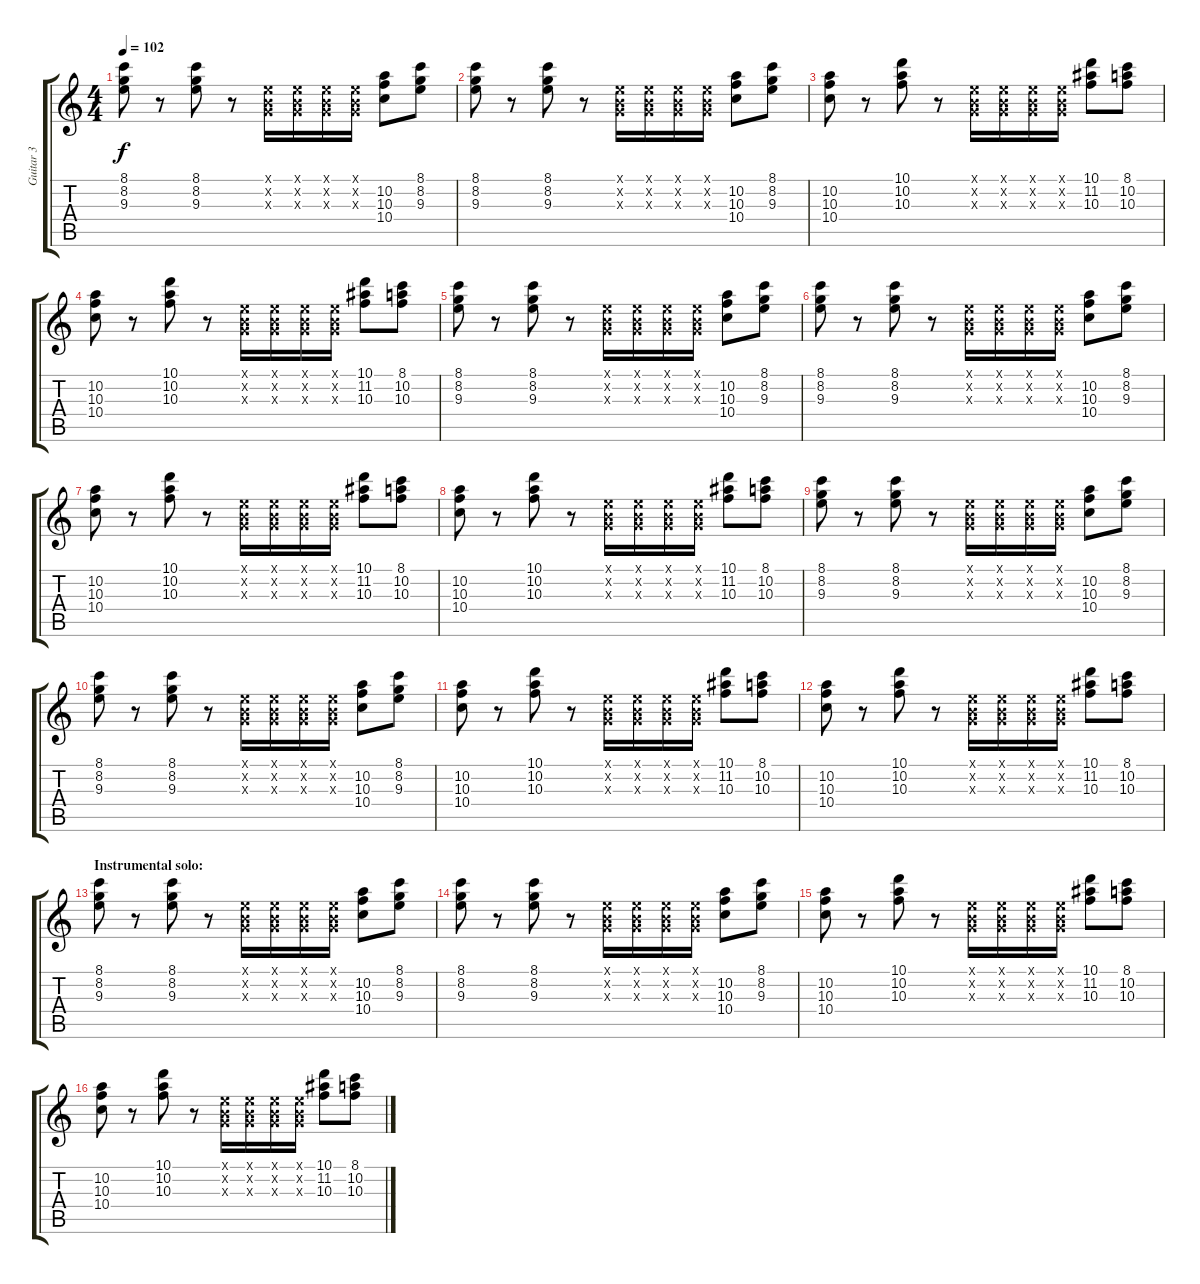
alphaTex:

\track ("Guitar 3" "Guitar 3") {instrument overdrivenguitar}
\staff {score tabs}
\tuning (E4 B3 G3 D3 A2 E2) {hide}
\ts (4 4)
\tempo 102
\clef g2
\ks c
(8.1 8.2 9.3).8{dy f} r.8 (8.1 8.2 9.3).8 r.8 (0.1{x} 0.2{x} 0.3{x}).16 (0.1{x} 0.2{x} 0.3{x}).16 (0.1{x} 0.2{x} 0.3{x}).16 (0.1{x} 0.2{x} 0.3{x}).16 (10.2 10.3 10.4).8 (8.1 8.2 9.3).8 |
(8.1 8.2 9.3).8 r.8 (8.1 8.2 9.3).8 r.8 (0.1{x} 0.2{x} 0.3{x}).16 (0.1{x} 0.2{x} 0.3{x}).16 (0.1{x} 0.2{x} 0.3{x}).16 (0.1{x} 0.2{x} 0.3{x}).16 (10.2 10.3 10.4).8 (8.1 8.2 9.3).8 |
(10.2 10.3 10.4).8 r.8 (10.1 10.2 10.3).8 r.8 (0.1{x} 0.2{x} 0.3{x}).16 (0.1{x} 0.2{x} 0.3{x}).16 (0.1{x} 0.2{x} 0.3{x}).16 (0.1{x} 0.2{x} 0.3{x}).16 (10.1 11.2 10.3).8 (8.1 10.2 10.3).8 |
(10.2 10.3 10.4).8 r.8 (10.1 10.2 10.3).8 r.8 (0.1{x} 0.2{x} 0.3{x}).16 (0.1{x} 0.2{x} 0.3{x}).16 (0.1{x} 0.2{x} 0.3{x}).16 (0.1{x} 0.2{x} 0.3{x}).16 (10.1 11.2 10.3).8 (8.1 10.2 10.3).8 |
(8.1 8.2 9.3).8 r.8 (8.1 8.2 9.3).8 r.8 (0.1{x} 0.2{x} 0.3{x}).16 (0.1{x} 0.2{x} 0.3{x}).16 (0.1{x} 0.2{x} 0.3{x}).16 (0.1{x} 0.2{x} 0.3{x}).16 (10.2 10.3 10.4).8 (8.1 8.2 9.3).8 |
(8.1 8.2 9.3).8 r.8 (8.1 8.2 9.3).8 r.8 (0.1{x} 0.2{x} 0.3{x}).16 (0.1{x} 0.2{x} 0.3{x}).16 (0.1{x} 0.2{x} 0.3{x}).16 (0.1{x} 0.2{x} 0.3{x}).16 (10.2 10.3 10.4).8 (8.1 8.2 9.3).8 |
(10.2 10.3 10.4).8 r.8 (10.1 10.2 10.3).8 r.8 (0.1{x} 0.2{x} 0.3{x}).16 (0.1{x} 0.2{x} 0.3{x}).16 (0.1{x} 0.2{x} 0.3{x}).16 (0.1{x} 0.2{x} 0.3{x}).16 (10.1 11.2 10.3).8 (8.1 10.2 10.3).8 |
(10.2 10.3 10.4).8 r.8 (10.1 10.2 10.3).8 r.8 (0.1{x} 0.2{x} 0.3{x}).16 (0.1{x} 0.2{x} 0.3{x}).16 (0.1{x} 0.2{x} 0.3{x}).16 (0.1{x} 0.2{x} 0.3{x}).16 (10.1 11.2 10.3).8 (8.1 10.2 10.3).8 |
(8.1 8.2 9.3).8 r.8 (8.1 8.2 9.3).8 r.8 (0.1{x} 0.2{x} 0.3{x}).16 (0.1{x} 0.2{x} 0.3{x}).16 (0.1{x} 0.2{x} 0.3{x}).16 (0.1{x} 0.2{x} 0.3{x}).16 (10.2 10.3 10.4).8 (8.1 8.2 9.3).8 |
(8.1 8.2 9.3).8 r.8 (8.1 8.2 9.3).8 r.8 (0.1{x} 0.2{x} 0.3{x}).16 (0.1{x} 0.2{x} 0.3{x}).16 (0.1{x} 0.2{x} 0.3{x}).16 (0.1{x} 0.2{x} 0.3{x}).16 (10.2 10.3 10.4).8 (8.1 8.2 9.3).8 |
(10.2 10.3 10.4).8 r.8 (10.1 10.2 10.3).8 r.8 (0.1{x} 0.2{x} 0.3{x}).16 (0.1{x} 0.2{x} 0.3{x}).16 (0.1{x} 0.2{x} 0.3{x}).16 (0.1{x} 0.2{x} 0.3{x}).16 (10.1 11.2 10.3).8 (8.1 10.2 10.3).8 |
(10.2 10.3 10.4).8 r.8 (10.1 10.2 10.3).8 r.8 (0.1{x} 0.2{x} 0.3{x}).16 (0.1{x} 0.2{x} 0.3{x}).16 (0.1{x} 0.2{x} 0.3{x}).16 (0.1{x} 0.2{x} 0.3{x}).16 (10.1 11.2 10.3).8 (8.1 10.2 10.3).8 |
\section ("" "Instrumental solo:")
(8.1 8.2 9.3).8 r.8 (8.1 8.2 9.3).8 r.8 (0.1{x} 0.2{x} 0.3{x}).16 (0.1{x} 0.2{x} 0.3{x}).16 (0.1{x} 0.2{x} 0.3{x}).16 (0.1{x} 0.2{x} 0.3{x}).16 (10.2 10.3 10.4).8 (8.1 8.2 9.3).8 |
(8.1 8.2 9.3).8 r.8 (8.1 8.2 9.3).8 r.8 (0.1{x} 0.2{x} 0.3{x}).16 (0.1{x} 0.2{x} 0.3{x}).16 (0.1{x} 0.2{x} 0.3{x}).16 (0.1{x} 0.2{x} 0.3{x}).16 (10.2 10.3 10.4).8 (8.1 8.2 9.3).8 |
(10.2 10.3 10.4).8 r.8 (10.1 10.2 10.3).8 r.8 (0.1{x} 0.2{x} 0.3{x}).16 (0.1{x} 0.2{x} 0.3{x}).16 (0.1{x} 0.2{x} 0.3{x}).16 (0.1{x} 0.2{x} 0.3{x}).16 (10.1 11.2 10.3).8 (8.1 10.2 10.3).8 |
(10.2 10.3 10.4).8 r.8 (10.1 10.2 10.3).8 r.8 (0.1{x} 0.2{x} 0.3{x}).16 (0.1{x} 0.2{x} 0.3{x}).16 (0.1{x} 0.2{x} 0.3{x}).16 (0.1{x} 0.2{x} 0.3{x}).16 (10.1 11.2 10.3).8 (8.1 10.2 10.3).8
